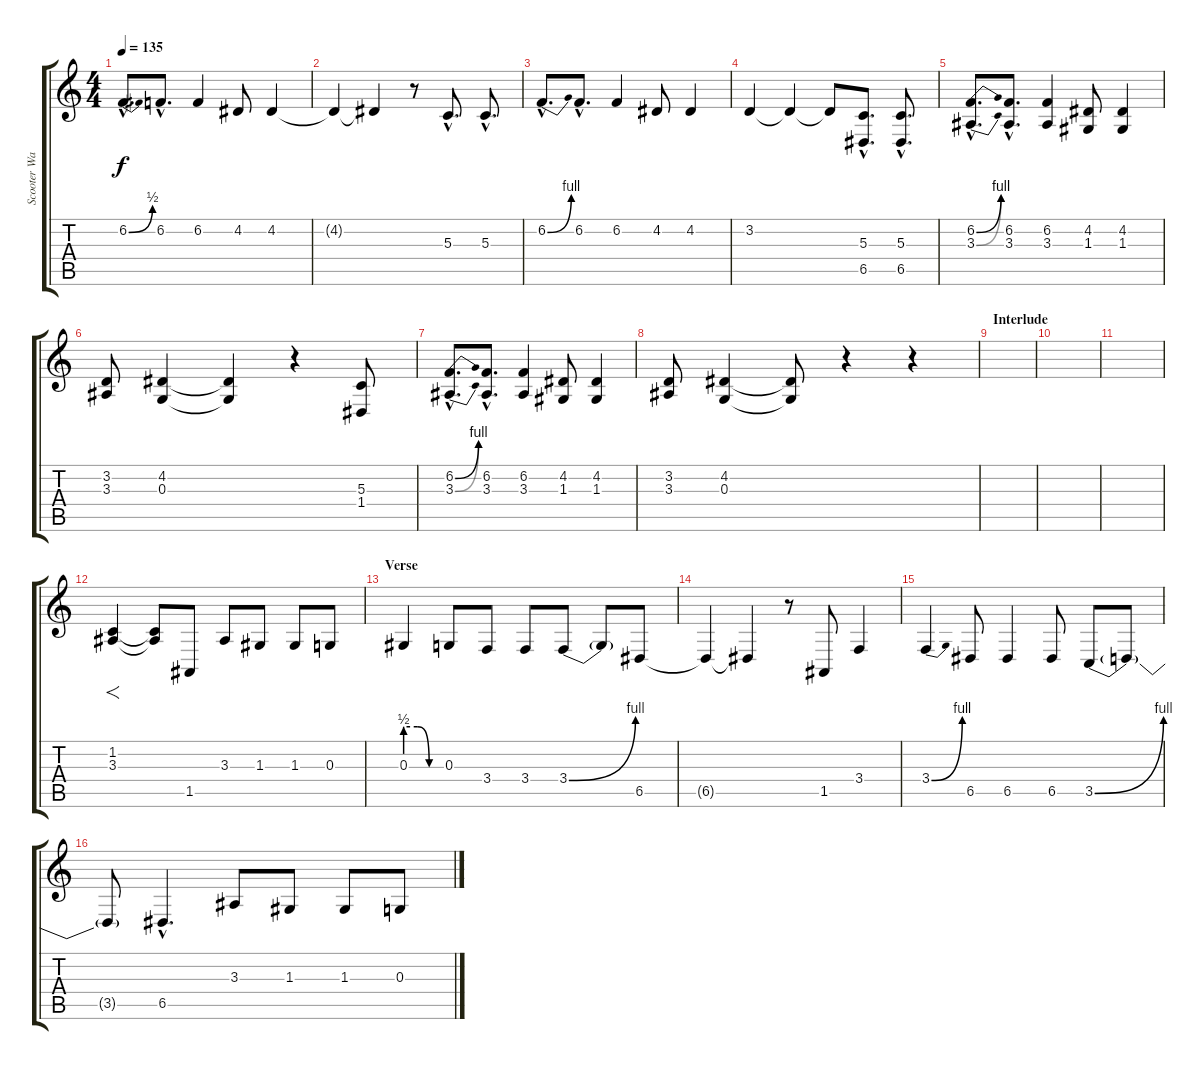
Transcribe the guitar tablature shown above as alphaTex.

\track ("Scooter Ward (Vocals)" "Scooter Wa") {instrument violin}
\staff {score tabs}
\tuning (E4 B3 G3 D3 A2 E2) {hide}
\ts (4 4)
\tempo 135
\clef g2
\ks c
6.2{be (bend 0 0 60 2) hac}.8{d dy f} 6.2{hac}.8{d} 6.2.4 4.2.8 4.2.4 |
4.2{t}.4 4.2{t}.4 r.8 5.3{hac}.8{d} 5.3{hac}.8{d} |
6.2{be (bend 0 0 60 4) hac}.8{d} 6.2{hac}.8{d} 6.2.4 4.2.8 4.2.4 |
3.2.4 3.2{t}.4 3.2{t}.8 (5.3{hac} 6.5{hac}).8{d} (5.3{hac} 6.5{hac}).8{d} |
(6.2{be (bend 0 0 60 4) hac} 3.3{be (bend 0 0 60 4) hac}).8{d} (6.2{hac} 3.3{hac}).8{d} (6.2 3.3).4 (4.2 1.3).8 (4.2 1.3).4 |
(3.2 3.3).8 (4.2 0.3).4 (4.2{t} 0.3{t}).4 r.4 (5.3 1.4).8 |
(6.2{be (bend 0 0 60 4) hac} 3.3{be (bend 0 0 60 4) hac}).8{d} (6.2{hac} 3.3{hac}).8{d} (6.2 3.3).4 (4.2 1.3).8 (4.2 1.3).4 |
(3.2 3.3).8 (4.2 0.3).4 (4.2{t} 0.3{t}).8 r.4 r.4 |
\section ("" "Interlude")
|
|
|
(1.2 3.3).4{f instrument choiraahs} (1.2{t} 3.3{t}).8 1.5.8{instrument violin} 3.3.8 1.3.8 1.3.8 0.3.8 |
\section ("" "Verse")
0.3{be (custom 0 2 20 2 40 0 60 0)}.4 0.3.8 3.4.8 3.4.8 3.4{be (bend 0 0 60 4)}.8 3.4{t}.8 6.5.8 |
6.5{t}.4 6.5{t}.4 r.8 1.5.8 3.4.4 |
3.4{be (bend 0 0 60 4)}.4 6.5.8 6.5.4 6.5.8 3.5{be (bend 0 0 60 4)}.8 3.5{t}.8 |
3.5{t}.8 6.5{hac}.4{d} 3.3.8 1.3.8 1.3.8 0.3.8
